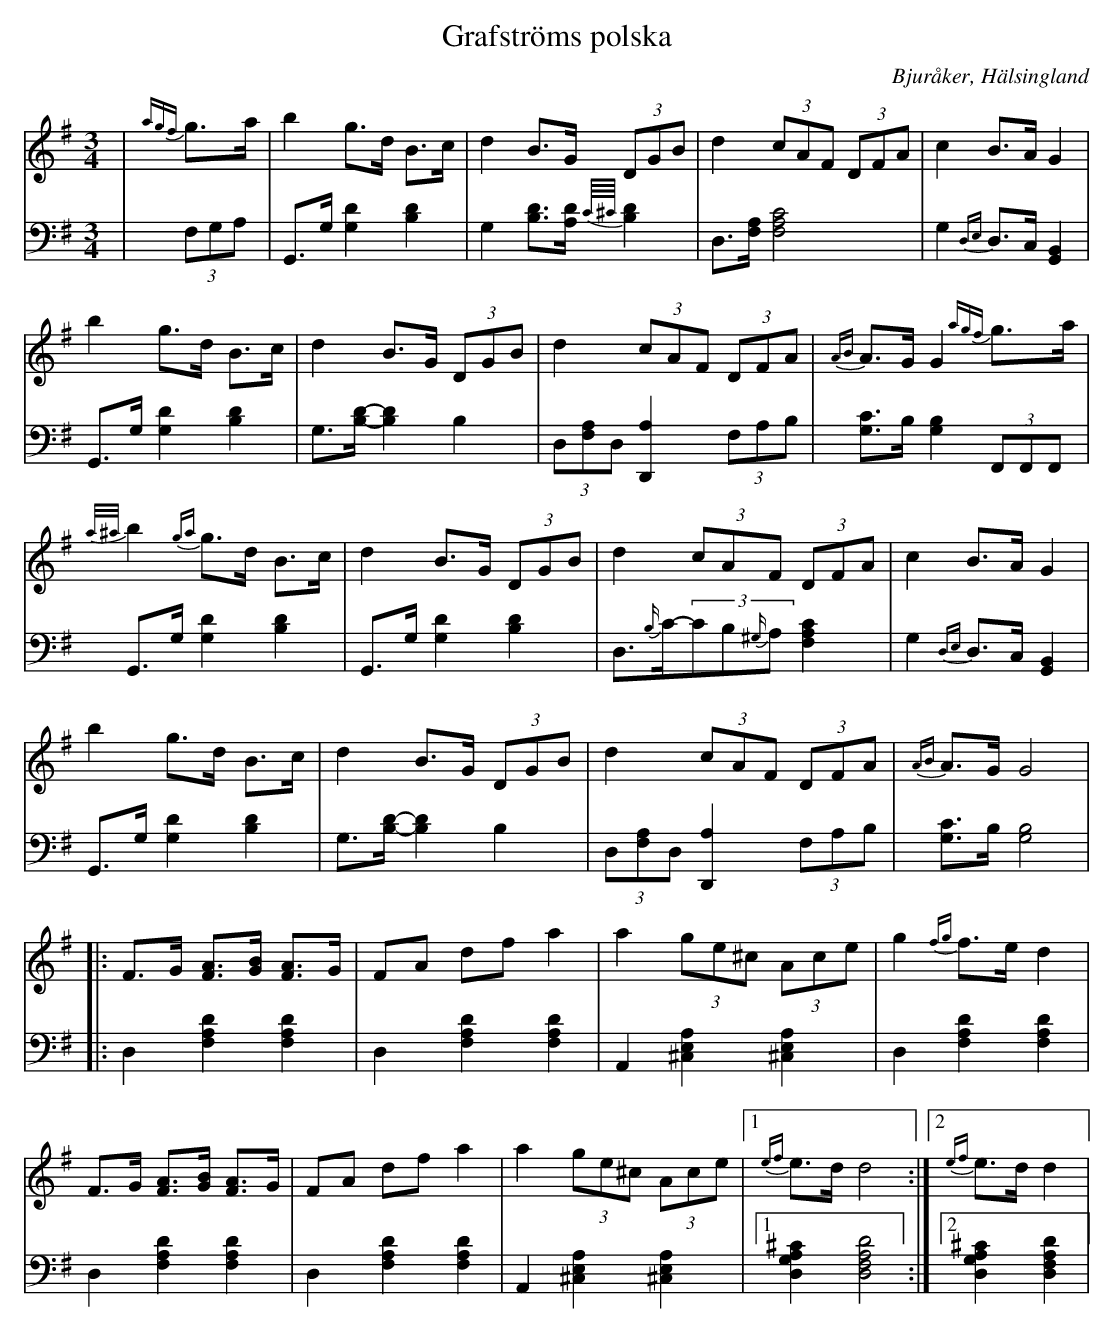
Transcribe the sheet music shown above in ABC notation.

X:1
T: Grafströms polska
O: Bjuråker, Hälsingland
M: 3/4
L: 1/8
K: G
V:1
V:2
V: 1
|{agf}g>a|b2 g>d B>c|d2 B>G (3DGB|d2 (3cAF (3DFA|c2 B>A G2|
b2 g>d B>c|d2 B>G (3DGB|d2 (3cAF (3DFA|{AB}A>G G2 {agf}g>a|
{a/^a/}b2 {ga}g>d B>c|d2 B>G (3DGB|d2 (3cAF (3DFA|c2 B>A G2|
b2 g>d B>c|d2 B>G (3DGB|d2 (3cAF (3DFA|{AB}A>G G4|
|:F>G [FA]>[GB] [FA]>G |FA df a2 |a2 (3ge^c (3Ace |g2 {fg}f>e d2 |
F>G [FA]>[GB] [FA]>G |FA df a2 |a2 (3ge^c (3Ace |1 {ef}e>d d4:|2 {ef}e>d d2|
V:2 clef=bass
|(3F,G,A, | G,,>G, [G,2D2] [B,2D2]|G,2 [B,D]>[A,D] {C//^C//}[B,D]2|D,>[F,A,] [F,4A,4C4]| G,2 {D,E,}D,>C, [G,,2B,,2]|
 G,,>G, [G,2D2] [B,2D2]|G,>[B,D]-[B,2D2] B,2|(3D,[F,A,]D, [D,,2A,2] (3F,A,B,| [G,C]>B, [G,2B,2](3F,,F,,F,,|
G,,>G, [G,2D2] [B,2D2]|G,,>G, [G,2D2] [B,2D2]|D,>{B,/}C-(3CB,{^G,/}A, [F,2A,2C2]| G,2 {D,E,}D,>C, [G,,2B,,2]|
 G,,>G, [G,2D2] [B,2D2]|G,>[B,D]-[B,2D2] B,2|(3D,[F,A,]D, [D,,2A,2] (3F,A,B,| [G,C]>B, [G,4B,4]|
|:D,2 [F,2A,2D2] [F,2A,2D2]|D,2 [F,2A,2D2] [F,2A,2D2]| A,,2 [^C,2E,2A,2] [^C,2E,2A,2]|D,2 [F,2A,2D2] [F,2A,2D2] |
D,2 [F,2A,2D2] [F,2A,2D2] | D,2 [F,2A,2D2] [F,2A,2D2] | A,,2 [^C,2E,2A,2] [^C,2E,2A,2]|1 [D,2G,2A,2^C2] [D,4F,4A,4D4]:|2 [D,2G,2A,2^C2] [D,2F,2A,2D2]|
